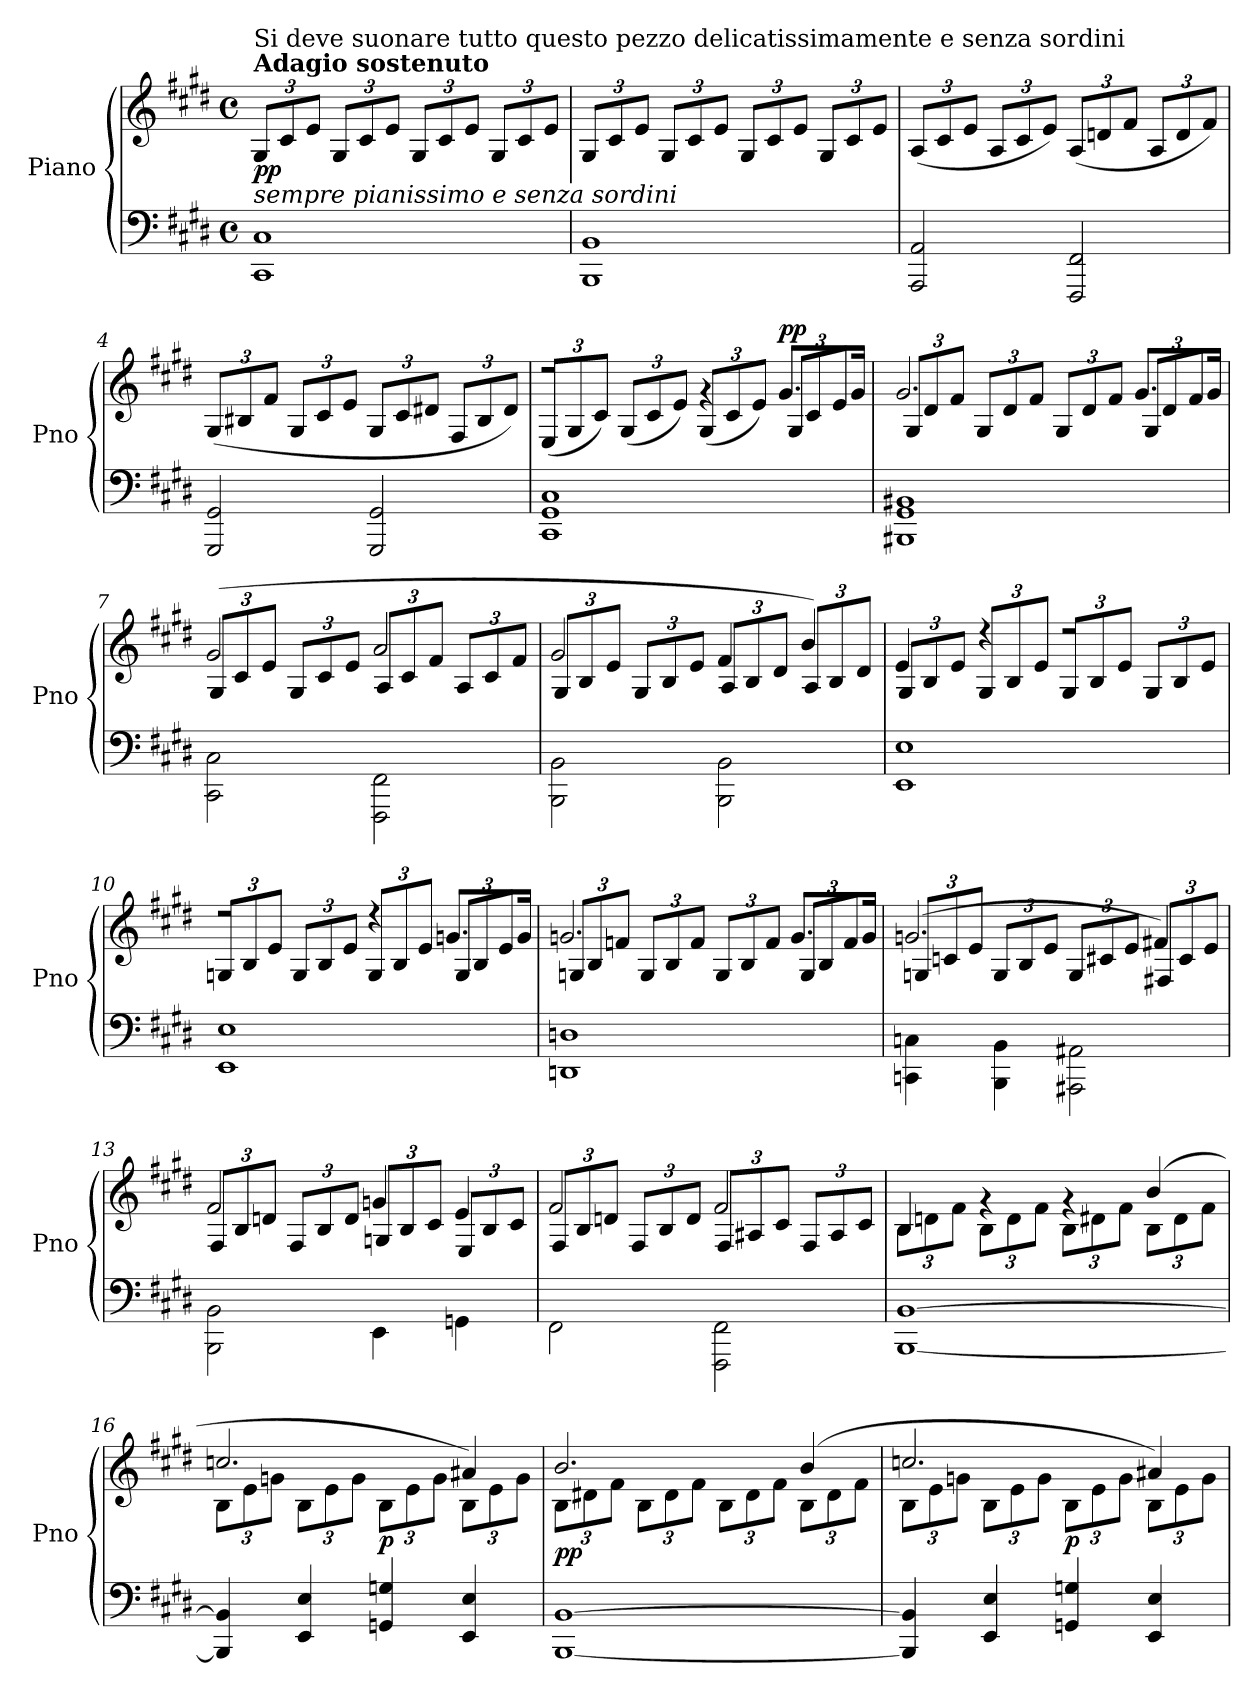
**kern	**kern	**dynam
*part1	*part1	*part1
*staff2	*staff1	*staff1/2
*I"Piano	*	*
*I'Pno	*	*
*clefF4	*clefG2	*
*k[f#c#g#d#]	*k[f#c#g#d#]	*
*M4/4	*M4/4	*
*met(c)	*met(c)	*
*	*Xbrackettup	*
=1	=1	=1
!	!LO:TX:a:B:t=Adagio sostenuto	!
!	!LO:TX:a:t=Si deve suonare tutto questo pezzo delicatissimamente e senza sordini	!
!	!LO:TX:b:i:t=sempre pianissimo e senza sordini	!
!	!	!LO:DY:b
1CC# 1C#	12G#/L	pp
.	12c#/	.
.	12e/J	.
.	12G#/L	.
.	12c#/	.
.	12e/J	.
.	12G#/L	.
.	12c#/	.
.	12e/J	.
.	12G#/L	.
.	12c#/	.
.	12e/J	.
=2	=2	=2
1BBB 1BB	12G#/L	.
.	12c#/	.
.	12e/J	.
.	12G#/L	.
.	12c#/	.
.	12e/J	.
.	12G#/L	.
.	12c#/	.
.	12e/J	.
.	12G#/L	.
.	12c#/	.
.	12e/J	.
=3	=3	=3
2AAA/ 2AA/	(<12A/L	.
.	12c#/	.
.	12e/J	.
.	12A/L	.
.	12c#/	.
.	12e/J)	.
2FFF#/ 2FF#/	(<12A/L	.
.	12dn/	.
.	12f#/J	.
.	12A/L	.
.	12d/	.
.	12f#/J)	.
=4	=4	=4
2GGG#/ 2GG#/	(>12G#/L	.
.	12B#X/	.
.	12f#/J	.
.	12G#/L	.
.	12c#/	.
.	12e/J	.
2GGG#/ 2GG#/	12G#/L	.
.	12c#/	.
.	12d#X/J	.
.	12F#/L	.
.	12B#/	.
.	12d#/J)	.
=5	=5	=5
*	*^	*
1CC# 1GG# 1C#	2r	(>12E/L	.
.	.	12G#/	.
.	.	12c#/J)	.
.	.	(>12G#/L	.
.	.	12c#/	.
.	.	12e/J)	.
.	4rg	(>12G#/L	.
.	.	12c#/	.
.	.	12e/J)	.
!	!	!	!LO:DY:a
.	8.g#/L	12G#/L	pp
.	.	12c#/	.
.	.	12e/J	.
.	16g#/Jk	.	.
=6	=6	=6	=6
1BBB#X 1GG# 1BB#X	2.g#/	12G#/L	.
.	.	12d#/	.
.	.	12f#/J	.
.	.	12G#/L	.
.	.	12d#/	.
.	.	12f#/J	.
.	.	12G#/L	.
.	.	12d#/	.
.	.	12f#/J	.
.	8.g#/L	12G#/L	.
.	.	12d#/	.
.	.	12f#/J	.
.	16g#/Jk	.	.
=7	=7	=7	=7
2CC#\ 2C#\	(>2g#/	12G#/L	.
.	.	12c#/	.
.	.	12e/J	.
.	.	12G#/L	.
.	.	12c#/	.
.	.	12e/J	.
2FFF#\ 2FF#\	2a/	12A/L	.
.	.	12c#/	.
.	.	12f#/J	.
.	.	12A/L	.
.	.	12c#/	.
.	.	12f#/J	.
=8	=8	=8	=8
2BBB\ 2BB\	2g#/	12G#/L	.
.	.	12B/	.
.	.	12e/J	.
.	.	12G#/L	.
.	.	12B/	.
.	.	12e/J	.
2BBB\ 2BB\	4f#/	12A/L	.
.	.	12B/	.
.	.	12d#/J	.
.	4b/)	12A/L	.
.	.	12B/	.
.	.	12d#/J	.
=9	=9	=9	=9
1EE 1E	4e/	12G#/L	.
.	.	12B/	.
.	.	12e/J	.
.	4r	12G#/L	.
.	.	12B/	.
.	.	12e/J	.
.	2r	12G#/L	.
.	.	12B/	.
.	.	12e/J	.
.	.	12G#/L	.
.	.	12B/	.
.	.	12e/J	.
=10	=10	=10	=10
1EE 1E	2r	12Gn/L	.
.	.	12B/	.
.	.	12e/J	.
.	.	12G/L	.
.	.	12B/	.
.	.	12e/J	.
.	4r	12G/L	.
.	.	12B/	.
.	.	12e/J	.
.	8.gn/L	12G/L	.
.	.	12B/	.
.	.	12e/J	.
.	16g/Jk	.	.
=11	=11	=11	=11
1DDn 1Dn	2.gn/	12Gn/L	.
.	.	12B/	.
.	.	12fn/J	.
.	.	12G/L	.
.	.	12B/	.
.	.	12f/J	.
.	.	12G/L	.
.	.	12B/	.
.	.	12f/J	.
.	8.g/L	12G/L	.
.	.	12B/	.
.	.	12f/J	.
.	16g/Jk	.	.
=12	=12	=12	=12
4CCn\ 4Cn\	(>2.gn/	12Gn/L	.
.	.	12cn/	.
.	.	12e/J	.
4BBB\ 4BB\	.	12G/L	.
.	.	12B/	.
.	.	12e/J	.
2AAA#X\ 2AA#X\	.	12G/L	.
.	.	12c#X/	.
.	.	12e/J	.
.	4f#X/)	12F#X/L	.
.	.	12c#/	.
.	.	12e/J	.
=13	=13	=13	=13
2BBB\ 2BB\	2f#/	12F#/L	.
.	.	12B/	.
.	.	12dn/J	.
.	.	12F#/L	.
.	.	12B/	.
.	.	12d/J	.
4EE\	4gn/	12Gn/L	.
.	.	12B/	.
.	.	12c#/J	.
4GGn\	4e/	12E/L	.
.	.	12B/	.
.	.	12c#/J	.
=14	=14	=14	=14
2FF#\	2f#/	12F#/L	.
.	.	12B/	.
.	.	12dn/J	.
.	.	12F#/L	.
.	.	12B/	.
.	.	12d/J	.
2FFF#\ 2FF#\	2f#/	12F#/L	.
.	.	12A#X/	.
.	.	12c#/J	.
.	.	12F#/L	.
.	.	12A#/	.
.	.	12c#/J	.
=15	=15	=15	=15
[1BBB [1BB	4B/	12B\L	.
.	.	12dn\	.
.	.	12f#\J	.
.	4rg	12B\L	.
.	.	12d\	.
.	.	12f#\J	.
.	4rg	12B\L	.
.	.	12d#X\	.
.	.	12f#\J	.
.	(>4b/	12B\L	.
.	.	12d#\	.
.	.	12f#\J	.
=16	=16	=16	=16
4BBB/] 4BB/]	2.ccn/	12B\L	.
.	.	12e\	.
.	.	12gn\J	.
4EE/ 4E/	.	12B\L	.
.	.	12e\	.
.	.	12g\J	.
!	!	!	!LO:DY:b
4GGn/ 4Gn/	.	12B\L	p
.	.	12e\	.
.	.	12g\J	.
4EE/ 4E/	4a#X/)	12B\L	.
.	.	12e\	.
.	.	12g\J	.
=17	=17	=17	=17
!	!	!	!LO:DY:b
[1BBB [1BB	2.b/	12B\L	pp
.	.	12d#X\	.
.	.	12f#\J	.
.	.	12B\L	.
.	.	12d#\	.
.	.	12f#\J	.
.	.	12B\L	.
.	.	12d#\	.
.	.	12f#\J	.
.	(>4b/	12B\L	.
.	.	12d#\	.
.	.	12f#\J	.
=18	=18	=18	=18
4BBB/] 4BB/]	2.ccn/	12B\L	.
.	.	12e\	.
.	.	12gn\J	.
4EE/ 4E/	.	12B\L	.
.	.	12e\	.
.	.	12g\J	.
!	!	!	!LO:DY:b
4GGn/ 4Gn/	.	12B\L	p
.	.	12e\	.
.	.	12g\J	.
4EE/ 4E/	4a#X/)	12B\L	.
.	.	12e\	.
.	.	12g\J	.
*	*v	*v	*
=	=	=
*-	*-	*-
